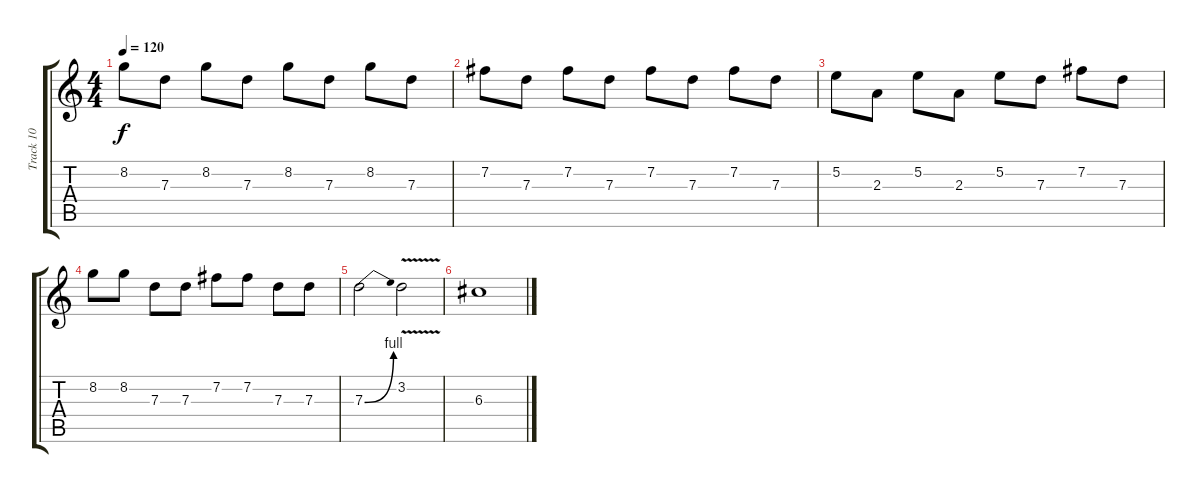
\track ("Track 10" "Track 10") {instrument overdrivenguitar}
\staff {score tabs}
\tuning (E4 B3 G3 D3 A2 E2) {hide}
\ts (4 4)
\tempo 120
\clef g2
\ks c
8.2.8{dy f} 7.3.8 8.2.8 7.3.8 8.2.8 7.3.8 8.2.8 7.3.8 |
7.2.8 7.3.8 7.2.8 7.3.8 7.2.8 7.3.8 7.2.8 7.3.8 |
5.2.8 2.3.8 5.2.8 2.3.8 5.2.8 7.3.8 7.2.8 7.3.8 |
8.2.8 8.2.8 7.3.8 7.3.8 7.2.8 7.2.8 7.3.8 7.3.8 |
7.3{be (bend 0 0 60 4)}.2 3.2{v}.2 |
6.3.1
